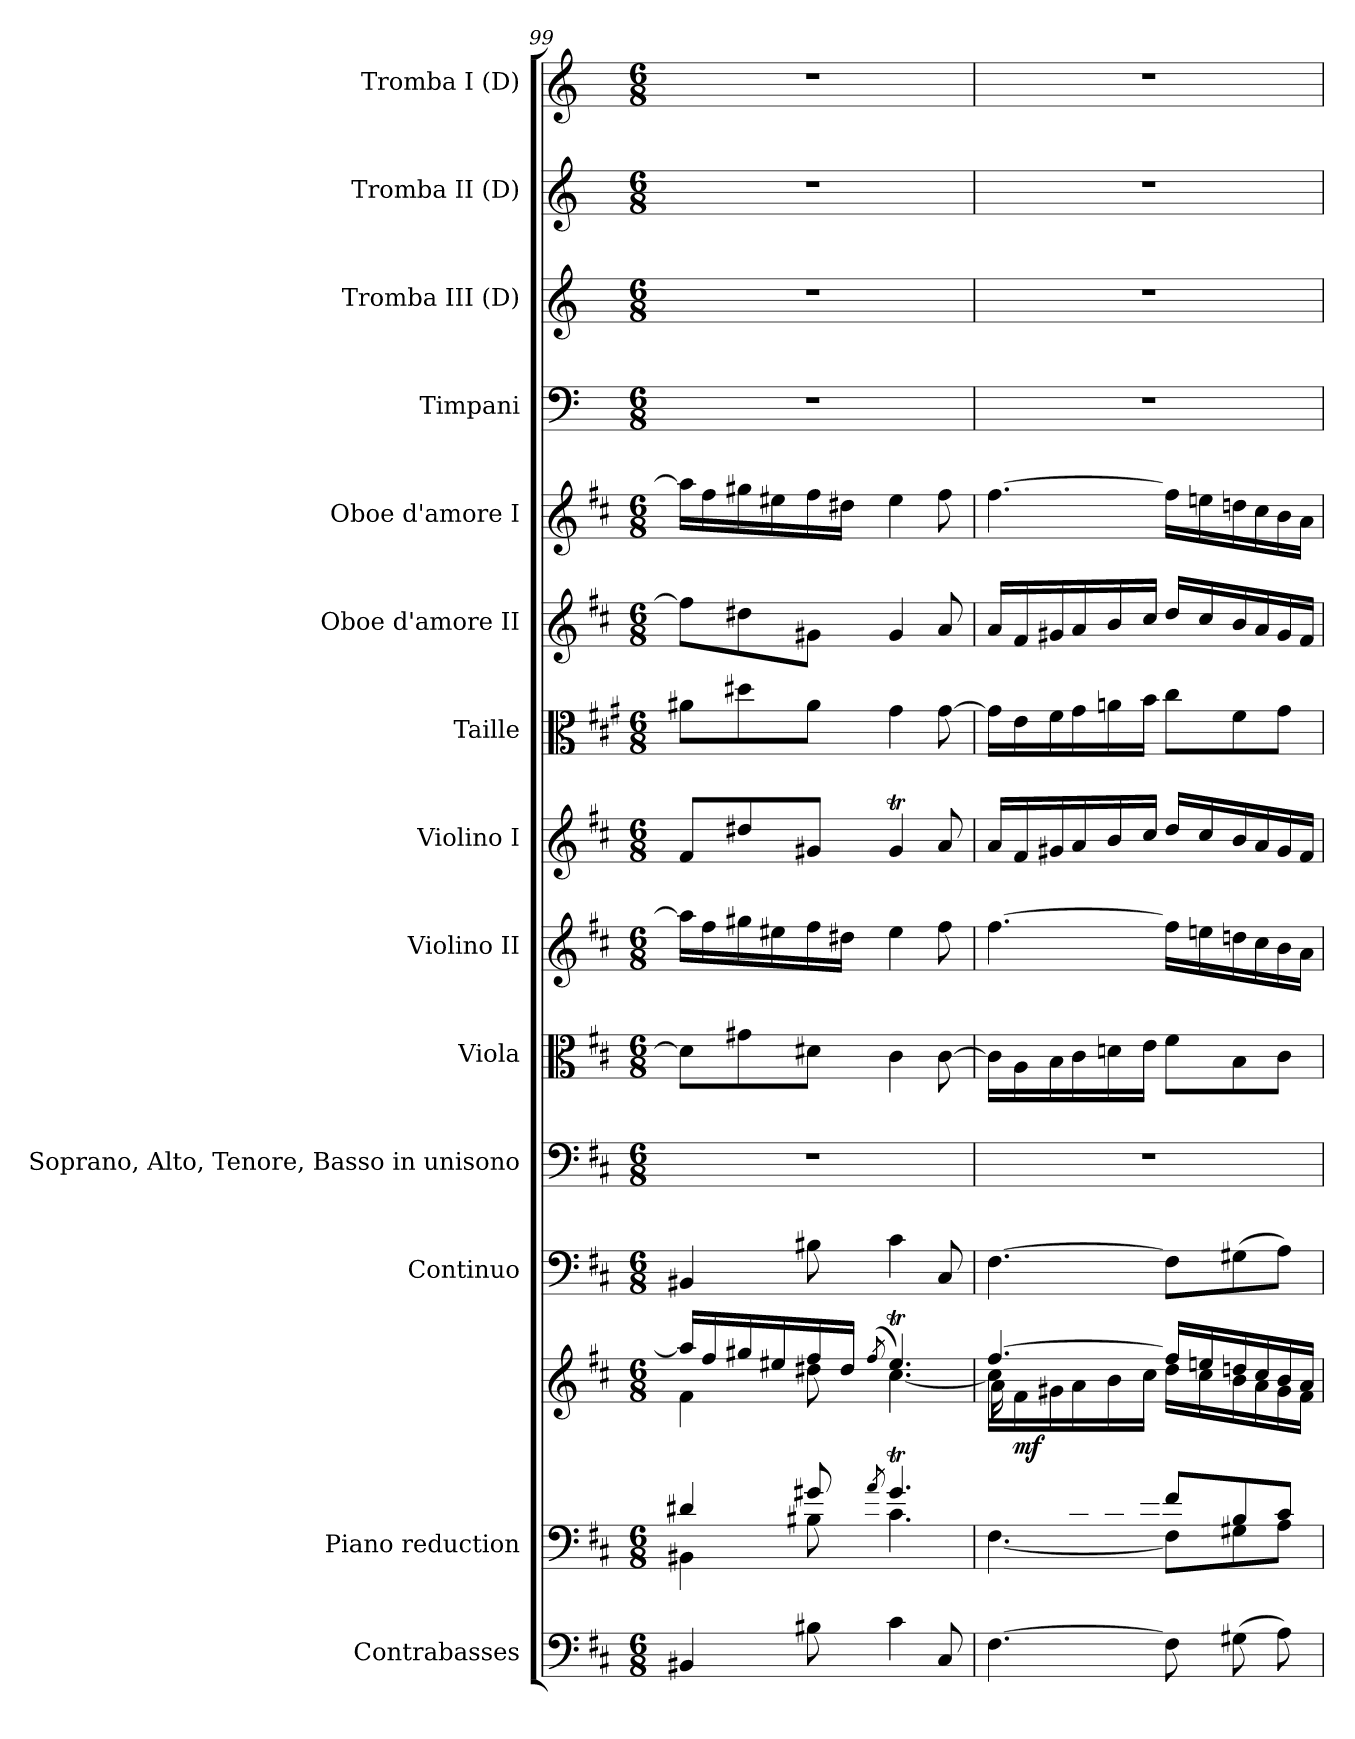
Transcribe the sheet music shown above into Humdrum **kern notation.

**kern	**kern	**kern	**dynam	**kern	**kern	**kern	**kern	**kern	**kern	**kern	**kern	**kern	**kern	**kern	**kern
*part14	*part13	*part13	*part13	*part12	*part11	*part10	*part9	*part8	*part7	*part6	*part5	*part4	*part3	*part2	*part1
*staff15	*staff14	*staff13	*staff13/14	*staff12	*staff11	*staff10	*staff9	*staff8	*staff7	*staff6	*staff5	*staff4	*staff3	*staff2	*staff1
*I"Contrabasses	*I"Piano reduction	*	*	*I"Continuo	*I"Soprano, Alto, Tenore, Basso in unisono	*I"Viola	*I"Violino II	*I"Violino I	*I"Taille	*I"Oboe d'amore II	*I"Oboe d'amore I	*I"Timpani	*I"Tromba III (D)	*I"Tromba II (D)	*I"Tromba I (D)
*I'Cbs.	*I'Pno	*	*	*	*	*	*	*	*	*I'Ob	*I'Ob	*I'Timp	*	*	*
*clefF4	*clefF4	*clefG2	*	*clefF4	*clefF4	*clefC3	*clefG2	*clefG2	*clefC3	*clefG2	*clefG2	*clefF4	*clefG2	*clefG2	*clefG2
*ITrd7c12	*	*	*	*	*	*	*	*	*ITrd4c7	*	*	*	*ITrd-1c-2	*ITrd-1c-2	*ITrd-1c-2
*k[f#c#]	*k[f#c#]	*k[f#c#]	*	*k[f#c#]	*k[f#c#]	*k[f#c#]	*k[f#c#]	*k[f#c#]	*k[f#c#]	*k[f#c#]	*k[f#c#]	*k[]	*k[f#c#]	*k[f#c#]	*k[f#c#]
*M6/8	*M6/8	*M6/8	*	*M6/8	*M6/8	*M6/8	*M6/8	*M6/8	*M6/8	*M6/8	*M6/8	*M6/8	*M6/8	*M6/8	*M6/8
=99	=99	=99	=99	=99	=99	=99	=99	=99	=99	=99	=99	=99	=99	=99	=99
*	*^	*^	*	*	*	*	*	*	*	*	*	*	*	*	*
4BBB#X/	4d#X/	4BB#X\	16aa/LL]	4f#\	.	4BB#X/	2.r	8d#\L]	16aa\LL]	8f#/L	8d#X\L	8ff#\L]	16aa\LL]	2.r	2.r	2.r	2.r
.	.	.	16ff#/	.	.	.	.	.	16ff#\	.	.	.	16ff#\	.	.	.	.
.	.	.	16gg#X/	.	.	.	.	8g#X\	16gg#X\	8dd#X/	8g#X\	8dd#X\	16gg#X\	.	.	.	.
.	.	.	16ee#X/	.	.	.	.	.	16ee#X\	.	.	.	16ee#X\	.	.	.	.
8BB#X\	8g#X/	8B#X\	16ff#/	8dd#X\	.	8B#X\	.	8d#X\J	16ff#\	8g#X/J	8d#\J	8g#X\J	16ff#\	.	.	.	.
.	.	.	16dd#/JJ	.	.	.	.	.	16dd#X\JJ	.	.	.	16dd#X\JJ	.	.	.	.
.	8qa/	.	(>8qff#/	.	.	.	.	.	.	.	.	.	.	.	.	.	.
4C#\	4.g#t/	4.c#\	4.ee#t/)	[4.cc#\	.	4c#\	.	4c#\	4ee#\	4g#t/	4c#\	4g#/	4ee#\	.	.	.	.
8CC#/	.	.	.	.	.	8C#/	.	[8c#\	8ff#\	8a/	[8c#\	8a/	8ff#\	.	.	.	.
=100	=100	=100	=100	=100	=100	=100	=100	=100	=100	=100	=100	=100	=100	=100	=100	=100	=100
*	*	*	*	*^	*	*	*	*	*	*	*	*	*	*	*	*	*
[4.FF#\	16ryy	[4.F#\	[4.ff#/	16cc#\LL]	16a\LL	.	[4.F#\	2.r	16c#\LL]	[4.ff#\	16a/LL	16c#\LL]	16a/LL	[4.ff#\	2.r	2.r	2.r	2.r
!	!	!	!	!	!	!LO:DY:b	!	!	!	!	!	!	!	!	!	!	!	!
.	16A/	.	.	16f#\	2ryy	mf	.	.	16A\	.	16f#/	16A\	16f#/	.	.	.	.	.
.	16B/	.	.	16g#X\	.	.	.	.	16B\	.	16g#X/	16B\	16g#X/	.	.	.	.	.
.	16c#/	.	.	16a\	.	.	.	.	16c#\	.	16a/	16c#\	16a/	.	.	.	.	.
.	16dn/	.	.	16b\	.	.	.	.	16dn\	.	16b/	16dn\	16b/	.	.	.	.	.
.	16en/JJ	.	.	16cc#\JJ	.	.	.	.	16e\JJ	.	16cc#/JJ	16e\JJ	16cc#/JJ	.	.	.	.	.
8FF#\]	8f#/L	8F#\L]	16ff#/LL]	16dd\LL	.	.	8F#\L]	.	8f#\L	16ff#\LL]	16dd/LL	8f#\L	16dd/LL	16ff#\LL]	.	.	.	.
.	.	.	16een/	16cc#\	.	.	.	.	.	16een\	16cc#/	.	16cc#/	16een\	.	.	.	.
(>8GG#X\	8B/	8G#X\	16ddn/	16b\	.	.	(>8G#X\	.	8B\	16ddn\	16b/	8B\	16b/	16ddn\	.	.	.	.
.	.	.	16cc#/	16a\	8.ryy	.	.	.	.	16cc#\	16a/	.	16a/	16cc#\	.	.	.	.
8AA\)	8c#/J	8A\J	16b/	16g#\	.	.	8A\J)	.	8c#\J	16b\	16g#/	8c#\J	16g#/	16b\	.	.	.	.
.	.	.	16a/JJ	16f#\JJ	.	.	.	.	.	16a\JJ	16f#/JJ	.	16f#/JJ	16a\JJ	.	.	.	.
*	*v	*v	*	*	*	*	*	*	*	*	*	*	*	*	*	*	*	*
*	*	*v	*v	*v	*	*	*	*	*	*	*	*	*	*	*	*	*
=	=	=	=	=	=	=	=	=	=	=	=	=	=	=	=
*-	*-	*-	*-	*-	*-	*-	*-	*-	*-	*-	*-	*-	*-	*-	*-
